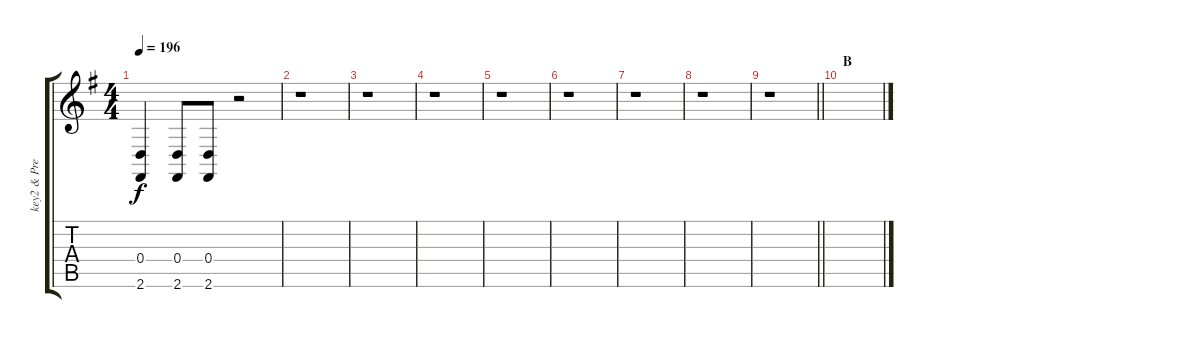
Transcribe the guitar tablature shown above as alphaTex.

\track ("key2 & Precussion" "key2 & Pre") {instrument stringensemble1}
\staff {score tabs}
\tuning (E4 B3 G3 D3 A2 E2) {hide}
\ts (4 4)
\tempo 196
\clef g2
\ks g
(0.4 2.6).4{dy f} (0.4 2.6).8 (0.4 2.6).8 r.2 |
r.1 |
r.1 |
r.1 |
r.1 |
r.1 |
r.1 |
r.1 |
\barLineRight lightlight
r.1 |
\section ("" "B")
